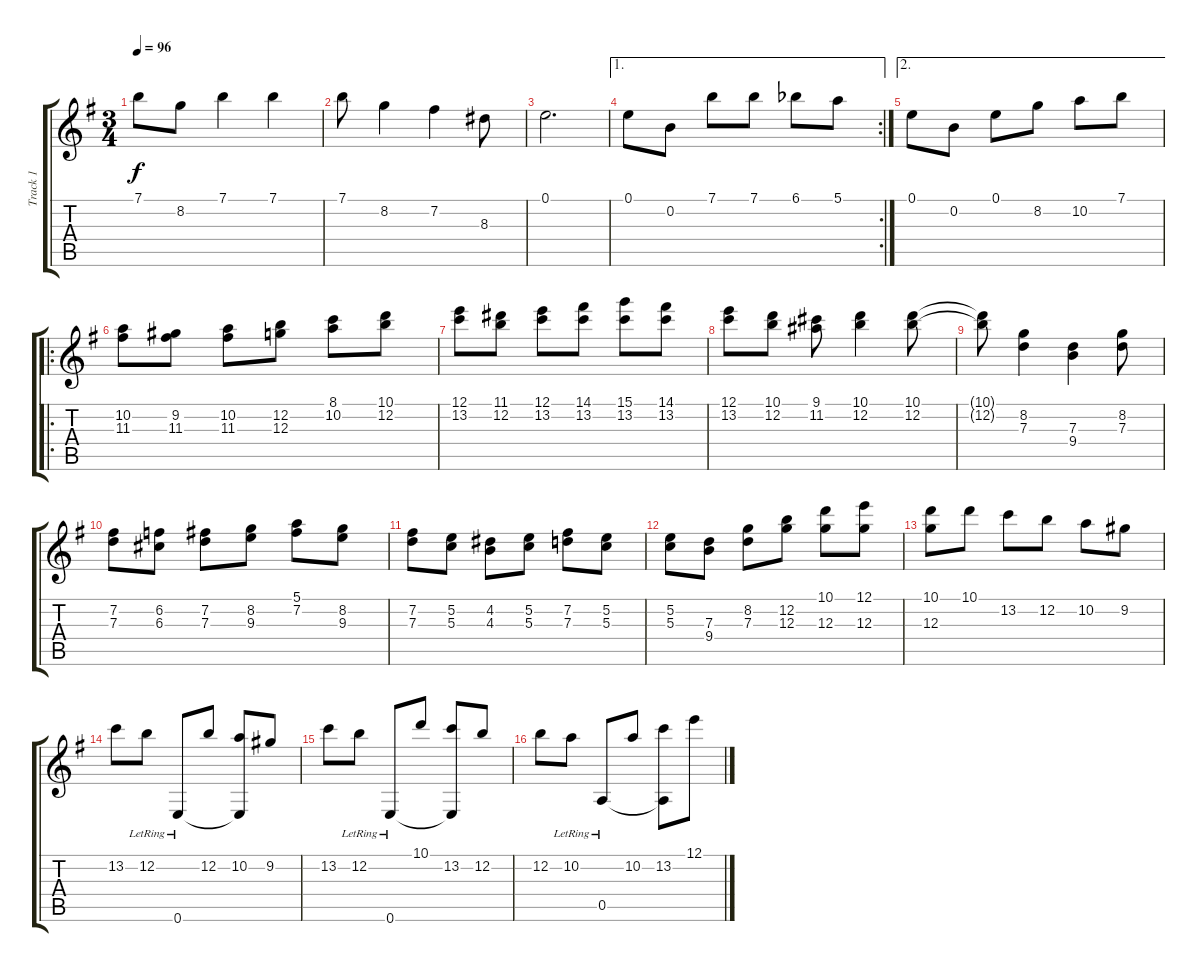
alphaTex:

\track ("Track 1" "Track 1") {instrument acousticguitarnylon}
\staff {score tabs}
\tuning (E4 B3 G3 D3 A2 E2) {hide}
\ts (3 4)
\tempo 96
\clef g2
\ks eminor
7.1.8{dy f} 8.2.8 7.1.4 7.1.4 |
7.1.8 8.2.4 7.2.4 8.3.8 |
0.1.2{d} |
\ae 1
\rc 2
0.1.8 0.2.8 7.1.8 7.1.8 6.1{acc b}.8 5.1.8 |
\ae 2
0.1.8 0.2.8 0.1.8 8.2.8 10.2.8 7.1.8 |
\ro
(10.2 11.3).8 (9.2 11.3).8 (10.2 11.3).8 (12.2 12.3).8 (8.1 10.2).8 (10.1 12.2).8 |
(12.1 13.2).8 (11.1 12.2).8 (12.1 13.2).8 (14.1 13.2).8 (15.1 13.2).8 (14.1 13.2).8 |
(12.1 13.2).8 (10.1 12.2).8 (9.1 11.2).8 (10.1 12.2).4 (10.1 12.2).8 |
(10.1{t} 12.2{t}).8 (8.2 7.3).4 (7.3 9.4).4 (8.2 7.3).8 |
(7.2 7.3).8 (6.2 6.3).8 (7.2 7.3).8 (8.2 9.3).8 (5.1 7.2).8 (8.2 9.3).8 |
(7.2 7.3).8 (5.2 5.3).8 (4.2 4.3).8 (5.2 5.3).8 (7.2 7.3).8 (5.2 5.3).8 |
(5.2 5.3).8 (7.3 9.4).8 (8.2 7.3).8 (12.2 12.3).8 (10.1 12.3).8 (12.1 12.3).8 |
(10.1 12.3).8 10.1.8 13.2.8 12.2.8 10.2.8 9.2.8 |
13.2.8 12.2{lr}.8 0.6{lr}.8 12.2.8 (10.2 0.6{t}).8 9.2.8 |
13.2.8 12.2{lr}.8 0.6{lr}.8 10.1.8 (13.2 0.6{t}).8 12.2.8 |
12.2.8 10.2{lr}.8 0.5{lr}.8 10.2.8 (13.2 0.5{t}).8 12.1.8
